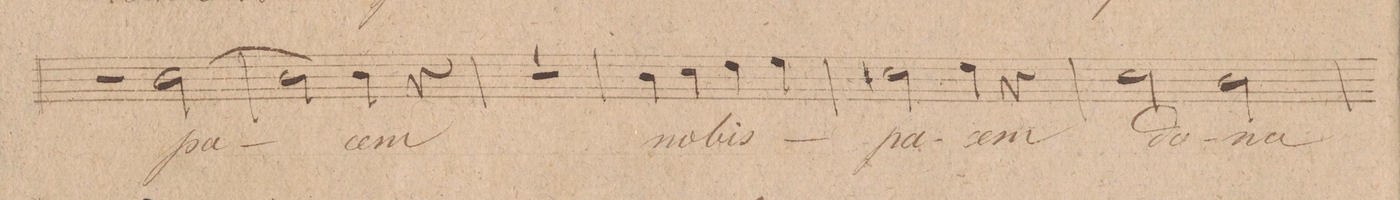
**kern	**text	**dynam
*I"Tenore.	*	*
*clefC4	*	*
*k[f#c#g#]	*	*
*met(c|)	*	*
*M2/2	*	*
2r	.	.
[2A\	pa-	.
=47	=47	=47
2A\]	.	.
4A\	-cem	.
4r	.	.
=48	=48	=48
1r	.	.
=49	=49	=49
4A\	no-	.
4B\	-bis	.
*	*ij	*
4c#\	no-	.
4d\	-bis	.
*	*Xij	*
=50	=50	=50
2B#X\	pa-	.
4c#\	-cem	.
4r	.	.
=51	=51	=51
2B\	do-	.
2A\	-na	.
=52	=52	=52
*-	*-	*-
